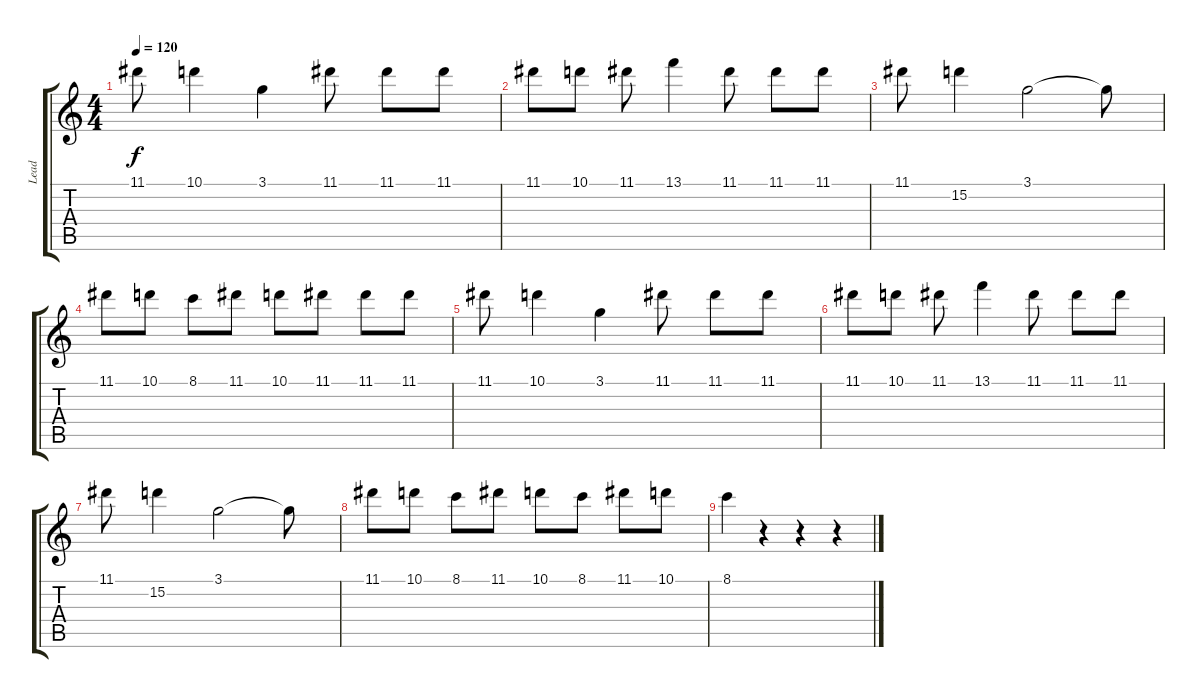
\track ("Lead" "Lead") {instrument distortionguitar}
\staff {score tabs}
\tuning (E4 B3 G3 D3 A2 E2) {hide}
\ts (4 4)
\tempo 120
\clef g2
\ks c
11.1.8{dy f} 10.1.4 3.1.4 11.1.8 11.1.8 11.1.8 |
11.1.8 10.1.8 11.1.8 13.1.4 11.1.8 11.1.8 11.1.8 |
11.1.8 15.2.4 3.1.2 3.1{t}.8 |
11.1.8 10.1.8 8.1.8 11.1.8 10.1.8 11.1.8 11.1.8 11.1.8 |
11.1.8 10.1.4 3.1.4 11.1.8 11.1.8 11.1.8 |
11.1.8 10.1.8 11.1.8 13.1.4 11.1.8 11.1.8 11.1.8 |
11.1.8 15.2.4 3.1.2 3.1{t}.8 |
11.1.8 10.1.8 8.1.8 11.1.8 10.1.8 8.1.8 11.1.8 10.1.8 |
8.1.4 r.4 r.4 r.4
